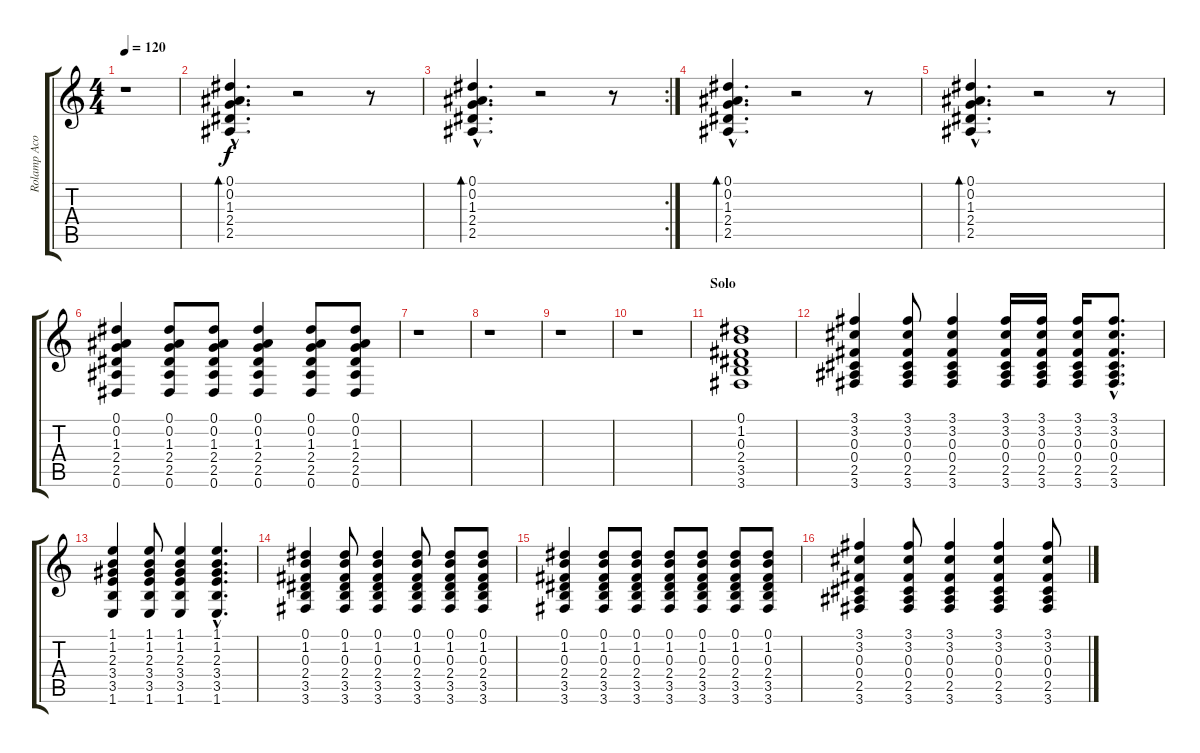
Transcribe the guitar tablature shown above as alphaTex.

\track ("Rolamp Acoustic" "Rolamp Aco") {instrument acousticguitarsteel}
\staff {score tabs}
\tuning (Eb4 Bb3 Gb3 Db3 Ab2 Eb2) {hide}
\ts (4 4)
\tempo 120
\clef g2
\ks c
r.1{dy f} |
(0.1{hac} 0.2{hac} 1.3{hac} 2.4{hac} 2.5{hac}).4{d bd 480} r.2 r.8 |
\rc 2
(0.1{hac} 0.2{hac} 1.3{hac} 2.4{hac} 2.5{hac}).4{d bd 480} r.2 r.8 |
(0.1{hac} 0.2{hac} 1.3{hac} 2.4{hac} 2.5{hac}).4{d bd 480} r.2 r.8 |
(0.1{hac} 0.2{hac} 1.3{hac} 2.4{hac} 2.5{hac}).4{d bd 480} r.2 r.8 |
(0.1 0.2 1.3 2.4 2.5 0.6).4 (0.1 0.2 1.3 2.4 2.5 0.6).8 (0.1 0.2 1.3 2.4 2.5 0.6).8 (0.1 0.2 1.3 2.4 2.5 0.6).4 (0.1 0.2 1.3 2.4 2.5 0.6).8 (0.1 0.2 1.3 2.4 2.5 0.6).8 |
r.1 |
r.1 |
r.1 |
r.1 |
\section ("" "Solo")
(0.1 1.2 0.3 2.4 3.5 3.6).1{balance 16} |
(3.1 3.2 0.3 0.4 2.5 3.6).4 (3.1 3.2 0.3 0.4 2.5 3.6).8 (3.1 3.2 0.3 0.4 2.5 3.6).4 (3.1 3.2 0.3 0.4 2.5 3.6).16 (3.1 3.2 0.3 0.4 2.5 3.6).16 (3.1 3.2 0.3 0.4 2.5 3.6).16 (3.1{hac} 3.2{hac} 0.3{hac} 0.4{hac} 2.5{hac} 3.6{hac}).8{d} |
(1.1 1.2 2.3 3.4 3.5 1.6).4 (1.1 1.2 2.3 3.4 3.5 1.6).8 (1.1 1.2 2.3 3.4 3.5 1.6).4 (1.1{hac} 1.2{hac} 2.3{hac} 3.4{hac} 3.5{hac} 1.6{hac}).4{d} |
(0.1 1.2 0.3 2.4 3.5 3.6).4 (0.1 1.2 0.3 2.4 3.5 3.6).8 (0.1 1.2 0.3 2.4 3.5 3.6).4 (0.1 1.2 0.3 2.4 3.5 3.6).8 (0.1 1.2 0.3 2.4 3.5 3.6).8 (0.1 1.2 0.3 2.4 3.5 3.6).8 |
(0.1 1.2 0.3 2.4 3.5 3.6).4 (0.1 1.2 0.3 2.4 3.5 3.6).8 (0.1 1.2 0.3 2.4 3.5 3.6).8 (0.1 1.2 0.3 2.4 3.5 3.6).8 (0.1 1.2 0.3 2.4 3.5 3.6).8 (0.1 1.2 0.3 2.4 3.5 3.6).8 (0.1 1.2 0.3 2.4 3.5 3.6).8 |
(3.1 3.2 0.3 0.4 2.5 3.6).4 (3.1 3.2 0.3 0.4 2.5 3.6).8 (3.1 3.2 0.3 0.4 2.5 3.6).4 (3.1 3.2 0.3 0.4 2.5 3.6).4 (3.1 3.2 0.3 0.4 2.5 3.6).8
